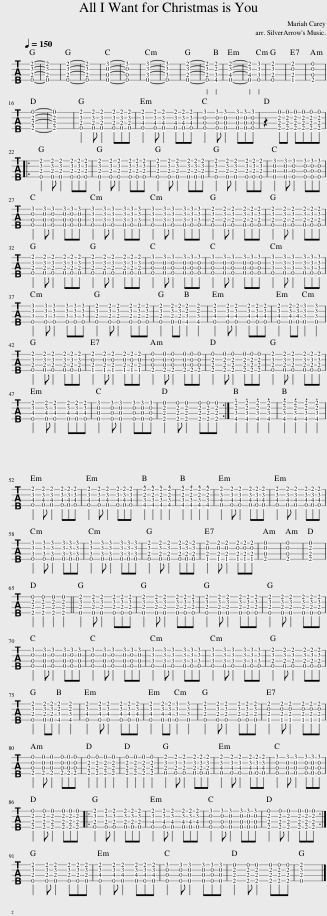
X:1
L:1/8
Q:1/4=150
M:4/4
I:linebreak $
K:C
V:1 tab stafflines=4 strings=G4,C4,E4,A4
V:1
 [!3!D!2!G!4!G!1!B]8- | [!3!D!2!G!4!G!1!B]8 | [!3!D!2!G!4!G!1!B]8- | [!3!D!2!G!4!G!1!B]8 | [!3!C!2!E!4!G!1!c]8- | %5
 [!3!C!2!E!4!G!1!c]8 | [!3!_E!2!G!4!G!1!c]8- | [!3!E!2!G!4!G!1!c]8 | [!3!D!2!G!4!G!1!B]8- | [!3!D!2!G!4!G!1!B]4 [!3!_E!2!^F!4!B!1!B]4 | %10
 [!3!E!2!G!4!G!1!B]8- | [!3!E!2!G!4!G!1!B]4 [!3!_E!2!G!4!G!1!c]4 | [!3!D!2!G!4!G!1!B]8 | [!3!D!2!E!4!^G!1!B]8 | [!3!C!2!E!4!A!1!A]8 |$ %15
 [!3!D!2!^F!4!A!1!A]8- | [!3!D!2!F!4!A!1!A]8 | [!3!D!2!G!4!G!1!B]2 [!3!D!2!G!4!G!1!B] [!3!D!2!G!4!G!1!B]2 [!3!D!2!G!4!G!1!B][!3!D!2!G!4!G!1!B][!3!D!2!G!4!G!1!B] | [!3!E!2!G!4!G!1!B]2 [!3!E!2!G!4!G!1!B] [!3!E!2!G!4!G!1!B]2 [!3!E!2!G!4!G!1!B][!3!E!2!G!4!G!1!B][!3!E!2!G!4!G!1!B] | [!3!C!2!E!4!G!1!c]2 [!3!C!2!E!4!G!1!c] [!3!C!2!E!4!G!1!c]2 [!3!C!2!E!4!G!1!c][!3!C!2!E!4!G!1!c][!3!C!2!E!4!G!1!c] | %20
 x2 [!3!D!2!^F!4!A!1!A][!3!D!2!F!4!A!1!A] [!3!D!2!F!4!A!1!A][!3!D!2!F!4!A!1!A][!3!D!2!F!4!A!1!A][!3!D!2!F!4!A!1!A] |:$ [!3!D!2!G!4!G!1!B]2 [!3!D!2!G!4!G!1!B] [!3!D!2!G!4!G!1!B]2 [!3!D!2!G!4!G!1!B][!3!D!2!G!4!G!1!B][!3!D!2!G!4!G!1!B] | [!3!D!2!G!4!G!1!B]2 [!3!D!2!G!4!G!1!B] [!3!D!2!G!4!G!1!B]2 [!3!D!2!G!4!G!1!B][!3!D!2!G!4!G!1!B][!3!D!2!G!4!G!1!B] | [!3!D!2!G!4!G!1!B]2 [!3!D!2!G!4!G!1!B] [!3!D!2!G!4!G!1!B]2 [!3!D!2!G!4!G!1!B][!3!D!2!G!4!G!1!B][!3!D!2!G!4!G!1!B] | [!3!D!2!G!4!G!1!B]2 [!3!D!2!G!4!G!1!B] [!3!D!2!G!4!G!1!B]2 [!3!D!2!G!4!G!1!B][!3!D!2!G!4!G!1!B][!3!D!2!G!4!G!1!B] | %25
 [!3!C!2!E!4!G!1!c]2 [!3!C!2!E!4!G!1!c] [!3!C!2!E!4!G!1!c]2 [!3!C!2!E!4!G!1!c][!3!C!2!E!4!G!1!c][!3!C!2!E!4!G!1!c] |$ [!3!C!2!E!4!G!1!c]2 [!3!C!2!E!4!G!1!c] [!3!C!2!E!4!G!1!c]2 [!3!C!2!E!4!G!1!c][!3!C!2!E!4!G!1!c][!3!C!2!E!4!G!1!c] | [!3!_E!2!G!4!G!1!c]2 [!3!E!2!G!4!G!1!c] [!3!E!2!G!4!G!1!c]2 [!3!E!2!G!4!G!1!c][!3!E!2!G!4!G!1!c][!3!E!2!G!4!G!1!c] | [!3!_E!2!G!4!G!1!c]2 [!3!E!2!G!4!G!1!c] [!3!E!2!G!4!G!1!c]2 [!3!E!2!G!4!G!1!c][!3!E!2!G!4!G!1!c][!3!E!2!G!4!G!1!c] | [!3!D!2!G!4!G!1!B]2 [!3!D!2!G!4!G!1!B] [!3!D!2!G!4!G!1!B]2 [!3!D!2!G!4!G!1!B][!3!D!2!G!4!G!1!B][!3!D!2!G!4!G!1!B] | %30
 [!3!D!2!G!4!G!1!B]2 [!3!D!2!G!4!G!1!B] [!3!D!2!G!4!G!1!B]2 [!3!D!2!G!4!G!1!B][!3!D!2!G!4!G!1!B][!3!D!2!G!4!G!1!B] |$ [!3!D!2!G!4!G!1!B]2 [!3!D!2!G!4!G!1!B] [!3!D!2!G!4!G!1!B]2 [!3!D!2!G!4!G!1!B][!3!D!2!G!4!G!1!B][!3!D!2!G!4!G!1!B] | [!3!D!2!G!4!G!1!B]2 [!3!D!2!G!4!G!1!B] [!3!D!2!G!4!G!1!B]2 [!3!D!2!G!4!G!1!B][!3!D!2!G!4!G!1!B][!3!D!2!G!4!G!1!B] | [!3!C!2!E!4!G!1!c]2 [!3!C!2!E!4!G!1!c] [!3!C!2!E!4!G!1!c]2 [!3!C!2!E!4!G!1!c][!3!C!2!E!4!G!1!c][!3!C!2!E!4!G!1!c] | [!3!C!2!E!4!G!1!c]2 [!3!C!2!E!4!G!1!c] [!3!C!2!E!4!G!1!c]2 [!3!C!2!E!4!G!1!c][!3!C!2!E!4!G!1!c][!3!C!2!E!4!G!1!c] | %35
 [!3!_E!2!G!4!G!1!c]2 [!3!E!2!G!4!G!1!c] [!3!E!2!G!4!G!1!c]2 [!3!E!2!G!4!G!1!c][!3!E!2!G!4!G!1!c][!3!E!2!G!4!G!1!c] |$ [!3!_E!2!G!4!G!1!c]2 [!3!E!2!G!4!G!1!c] [!3!E!2!G!4!G!1!c]2 [!3!E!2!G!4!G!1!c][!3!E!2!G!4!G!1!c][!3!E!2!G!4!G!1!c] | [!3!D!2!G!4!G!1!B]2 [!3!D!2!G!4!G!1!B] [!3!D!2!G!4!G!1!B]2 [!3!D!2!G!4!G!1!B][!3!D!2!G!4!G!1!B][!3!D!2!G!4!G!1!B] | [!3!D!2!G!4!G!1!B]2 [!3!D!2!G!4!G!1!B][!3!D!2!G!4!G!1!B] [!3!_E!2!^F!4!B!1!B]2 [!3!E!2!F!4!B!1!B]2 | [!3!E!2!G!4!G!1!B]2 [!3!E!2!G!4!G!1!B] [!3!E!2!G!4!G!1!B]2 [!3!E!2!G!4!G!1!B][!3!E!2!G!4!G!1!B][!3!E!2!G!4!G!1!B] | %40
 [!3!E!2!G!4!G!1!B]2 [!3!E!2!G!4!G!1!B][!3!E!2!G!4!G!1!B] [!3!_E!2!G!4!G!1!c]2 [!3!E!2!G!4!G!1!c]2 |$ [!3!D!2!G!4!G!1!B]2 [!3!D!2!G!4!G!1!B] [!3!D!2!G!4!G!1!B]2 [!3!D!2!G!4!G!1!B][!3!D!2!G!4!G!1!B][!3!D!2!G!4!G!1!B] | [!3!D!2!E!4!^G!1!B]2 [!3!D!2!E!4!G!1!B] [!3!D!2!E!4!G!1!B]2 [!3!D!2!E!4!G!1!B][!3!D!2!E!4!G!1!B][!3!D!2!E!4!G!1!B] | [!3!C!2!E!4!A!1!A]2 [!3!C!2!E!4!A!1!A] [!3!C!2!E!4!A!1!A]2 [!3!C!2!E!4!A!1!A][!3!C!2!E!4!A!1!A][!3!C!2!E!4!A!1!A] | [!3!D!2!^F!4!A!1!A]2 [!3!D!2!F!4!A!1!A] [!3!D!2!F!4!A!1!A]2 [!3!D!2!F!4!A!1!A][!3!D!2!F!4!A!1!A][!3!D!2!F!4!A!1!A] | %45
 [!3!D!2!G!4!G!1!B]2 [!3!D!2!G!4!G!1!B] [!3!D!2!G!4!G!1!B]2 [!3!D!2!G!4!G!1!B][!3!D!2!G!4!G!1!B][!3!D!2!G!4!G!1!B] |$ [!3!E!2!G!4!G!1!B]2 [!3!E!2!G!4!G!1!B] [!3!E!2!G!4!G!1!B]2 [!3!E!2!G!4!G!1!B][!3!E!2!G!4!G!1!B][!3!E!2!G!4!G!1!B] | [!3!C!2!E!4!G!1!c]2 [!3!C!2!E!4!G!1!c] [!3!C!2!E!4!G!1!c]2 [!3!C!2!E!4!G!1!c][!3!C!2!E!4!G!1!c][!3!C!2!E!4!G!1!c] | [!3!D!2!^F!4!A!1!A]2 [!3!D!2!F!4!A!1!A] [!3!D!2!F!4!A!1!A]2 [!3!D!2!F!4!A!1!A][!3!D!2!F!4!A!1!A][!3!D!2!F!4!A!1!A] :| .[!3!_E!2!^F!4!B!1!B]2 .[!3!E!2!F!4!B!1!B]2 .[!3!E!2!F!4!B!1!B]2 .[!3!E!2!F!4!B!1!B]2 | %50
 .[!3!_E!2!^F!4!B!1!B]2 .[!3!E!2!F!4!B!1!B]2 .[!3!E!2!F!4!B!1!B]2 .[!3!E!2!F!4!B!1!B]2 |$ [!3!E!2!G!4!G!1!B]2 [!3!E!2!G!4!G!1!B] [!3!E!2!G!4!G!1!B]2 [!3!E!2!G!4!G!1!B][!3!E!2!G!4!G!1!B][!3!E!2!G!4!G!1!B] | [!3!E!2!G!4!G!1!B]2 [!3!E!2!G!4!G!1!B] [!3!E!2!G!4!G!1!B]2 [!3!E!2!G!4!G!1!B][!3!E!2!G!4!G!1!B][!3!E!2!G!4!G!1!B] | .[!3!_E!2!^F!4!B!1!B]2 .[!3!E!2!F!4!B!1!B]2 .[!3!E!2!F!4!B!1!B]2 .[!3!E!2!F!4!B!1!B]2 | .[!3!_E!2!^F!4!B!1!B]2 .[!3!E!2!F!4!B!1!B]2 .[!3!E!2!F!4!B!1!B]2 .[!3!E!2!F!4!B!1!B]2 | %55
 [!3!E!2!G!4!G!1!B]2 [!3!E!2!G!4!G!1!B] [!3!E!2!G!4!G!1!B]2 [!3!E!2!G!4!G!1!B][!3!E!2!G!4!G!1!B][!3!E!2!G!4!G!1!B] | [!3!E!2!G!4!G!1!B]2 [!3!E!2!G!4!G!1!B] [!3!E!2!G!4!G!1!B]2 [!3!E!2!G!4!G!1!B][!3!E!2!G!4!G!1!B][!3!E!2!G!4!G!1!B] |$ [!3!_E!2!G!4!G!1!c]2 [!3!E!2!G!4!G!1!c] [!3!E!2!G!4!G!1!c]2 [!3!E!2!G!4!G!1!c][!3!E!2!G!4!G!1!c][!3!E!2!G!4!G!1!c] | [!3!_E!2!G!4!G!1!c]2 [!3!E!2!G!4!G!1!c] [!3!E!2!G!4!G!1!c]2 [!3!E!2!G!4!G!1!c][!3!E!2!G!4!G!1!c][!3!E!2!G!4!G!1!c] | [!3!D!2!G!4!G!1!B]2 [!3!D!2!G!4!G!1!B] [!3!D!2!G!4!G!1!B]2 [!3!D!2!G!4!G!1!B][!3!D!2!G!4!G!1!B][!3!D!2!G!4!G!1!B] | %60
 [!3!D!2!E!4!^G!1!B]2 [!3!D!2!E!4!G!1!B] [!3!D!2!E!4!G!1!B]2 [!3!D!2!E!4!G!1!B][!3!D!2!E!4!G!1!B][!3!D!2!E!4!G!1!B] | [!3!C!2!E!4!A!1!A]8 | [!3!C!2!E!4!A!1!A]8 | [!3!D!2!^F!4!A!1!A]8 |$ [!3!D!2!^F!4!A!1!A]2 [!3!D!2!F!4!A!1!A]2 [!3!D!2!F!4!A!1!A]2 [!3!D!2!F!4!A!1!A]2 || %65
 [!3!D!2!G!4!G!1!B]2 [!3!D!2!G!4!G!1!B] [!3!D!2!G!4!G!1!B]2 [!3!D!2!G!4!G!1!B][!3!D!2!G!4!G!1!B][!3!D!2!G!4!G!1!B] | [!3!D!2!G!4!G!1!B]2 [!3!D!2!G!4!G!1!B] [!3!D!2!G!4!G!1!B]2 [!3!D!2!G!4!G!1!B][!3!D!2!G!4!G!1!B][!3!D!2!G!4!G!1!B] | [!3!D!2!G!4!G!1!B]2 [!3!D!2!G!4!G!1!B] [!3!D!2!G!4!G!1!B]2 [!3!D!2!G!4!G!1!B][!3!D!2!G!4!G!1!B][!3!D!2!G!4!G!1!B] | [!3!D!2!G!4!G!1!B]2 [!3!D!2!G!4!G!1!B] [!3!D!2!G!4!G!1!B]2 [!3!D!2!G!4!G!1!B][!3!D!2!G!4!G!1!B][!3!D!2!G!4!G!1!B] |$ [!3!C!2!E!4!G!1!c]2 [!3!C!2!E!4!G!1!c] [!3!C!2!E!4!G!1!c]2 [!3!C!2!E!4!G!1!c][!3!C!2!E!4!G!1!c][!3!C!2!E!4!G!1!c] | %70
 [!3!C!2!E!4!G!1!c]2 [!3!C!2!E!4!G!1!c] [!3!C!2!E!4!G!1!c]2 [!3!C!2!E!4!G!1!c][!3!C!2!E!4!G!1!c][!3!C!2!E!4!G!1!c] | [!3!_E!2!G!4!G!1!c]2 [!3!E!2!G!4!G!1!c] [!3!E!2!G!4!G!1!c]2 [!3!E!2!G!4!G!1!c][!3!E!2!G!4!G!1!c][!3!E!2!G!4!G!1!c] | [!3!_E!2!G!4!G!1!c]2 [!3!E!2!G!4!G!1!c] [!3!E!2!G!4!G!1!c]2 [!3!E!2!G!4!G!1!c][!3!E!2!G!4!G!1!c][!3!E!2!G!4!G!1!c] | [!3!D!2!G!4!G!1!B]2 [!3!D!2!G!4!G!1!B] [!3!D!2!G!4!G!1!B]2 [!3!D!2!G!4!G!1!B][!3!D!2!G!4!G!1!B][!3!D!2!G!4!G!1!B] |$ [!3!D!2!G!4!G!1!B]2 [!3!D!2!G!4!G!1!B][!3!D!2!G!4!G!1!B] [!3!_E!2!^F!4!B!1!B]2 [!3!E!2!F!4!B!1!B]2 | %75
 [!3!E!2!G!4!G!1!B]2 [!3!E!2!G!4!G!1!B] [!3!E!2!G!4!G!1!B]2 [!3!E!2!G!4!G!1!B][!3!E!2!G!4!G!1!B][!3!E!2!G!4!G!1!B] | [!3!E!2!G!4!G!1!B]2 [!3!E!2!G!4!G!1!B][!3!E!2!G!4!G!1!B] [!3!_E!2!G!4!G!1!c]2 [!3!E!2!G!4!G!1!c]2 | [!3!D!2!G!4!G!1!B]2 [!3!D!2!G!4!G!1!B] [!3!D!2!G!4!G!1!B]2 [!3!D!2!G!4!G!1!B][!3!D!2!G!4!G!1!B][!3!D!2!G!4!G!1!B] | [!3!D!2!E!4!^G!1!B]2 [!3!D!2!E!4!G!1!B] [!3!D!2!E!4!G!1!B]2 [!3!D!2!E!4!G!1!B][!3!D!2!E!4!G!1!B][!3!D!2!E!4!G!1!B] |$ [!3!C!2!E!4!A!1!A]2 [!3!C!2!E!4!A!1!A] [!3!C!2!E!4!A!1!A]2 [!3!C!2!E!4!A!1!A][!3!C!2!E!4!A!1!A][!3!C!2!E!4!A!1!A] | %80
 [!3!D!2!^F!4!A!1!A]2 [!3!D!2!F!4!A!1!A]2 [!3!D!2!F!4!A!1!A]2 [!3!D!2!F!4!A!1!A]2 | [!3!D!2!^F!4!A!1!A]2 [!3!D!2!F!4!A!1!A]2 [!3!D!2!F!4!A!1!A]2 [!3!D!2!F!4!A!1!A]2 | [!3!D!2!G!4!G!1!B]2 [!3!D!2!G!4!G!1!B] [!3!D!2!G!4!G!1!B]2 [!3!D!2!G!4!G!1!B][!3!D!2!G!4!G!1!B][!3!D!2!G!4!G!1!B] | [!3!E!2!G!4!G!1!B]2 [!3!E!2!G!4!G!1!B] [!3!E!2!G!4!G!1!B]2 [!3!E!2!G!4!G!1!B][!3!E!2!G!4!G!1!B][!3!E!2!G!4!G!1!B] | [!3!C!2!E!4!G!1!c]2 [!3!C!2!E!4!G!1!c] [!3!C!2!E!4!G!1!c]2 [!3!C!2!E!4!G!1!c][!3!C!2!E!4!G!1!c][!3!C!2!E!4!G!1!c] |$ %85
 [!3!D!2!^F!4!A!1!A]2 [!3!D!2!F!4!A!1!A] [!3!D!2!F!4!A!1!A]2 [!3!D!2!F!4!A!1!A][!3!D!2!F!4!A!1!A][!3!D!2!F!4!A!1!A] |: [!3!D!2!G!4!G!1!B]2 [!3!D!2!G!4!G!1!B] [!3!D!2!G!4!G!1!B]2 [!3!D!2!G!4!G!1!B][!3!D!2!G!4!G!1!B][!3!D!2!G!4!G!1!B] | [!3!E!2!G!4!G!1!B]2 [!3!E!2!G!4!G!1!B] [!3!E!2!G!4!G!1!B]2 [!3!E!2!G!4!G!1!B][!3!E!2!G!4!G!1!B][!3!E!2!G!4!G!1!B] | [!3!C!2!E!4!G!1!c]2 [!3!C!2!E!4!G!1!c] [!3!C!2!E!4!G!1!c]2 [!3!C!2!E!4!G!1!c][!3!C!2!E!4!G!1!c][!3!C!2!E!4!G!1!c] | [!3!D!2!^F!4!A!1!A]2 [!3!D!2!F!4!A!1!A] [!3!D!2!F!4!A!1!A]2 [!3!D!2!F!4!A!1!A][!3!D!2!F!4!A!1!A][!3!D!2!F!4!A!1!A] :|$ %90
 [!3!D!2!G!4!G!1!B]2 [!3!D!2!G!4!G!1!B] [!3!D!2!G!4!G!1!B]2 [!3!D!2!G!4!G!1!B][!3!D!2!G!4!G!1!B][!3!D!2!G!4!G!1!B] | [!3!E!2!G!4!G!1!B]2 [!3!E!2!G!4!G!1!B] [!3!E!2!G!4!G!1!B]2 [!3!E!2!G!4!G!1!B][!3!E!2!G!4!G!1!B][!3!E!2!G!4!G!1!B] | [!3!C!2!E!4!G!1!c]2 [!3!C!2!E!4!G!1!c] [!3!C!2!E!4!G!1!c]2 [!3!C!2!E!4!G!1!c][!3!C!2!E!4!G!1!c][!3!C!2!E!4!G!1!c] | [!3!D!2!^F!4!A!1!A]2 [!3!D!2!F!4!A!1!A] [!3!D!2!F!4!A!1!A]2 [!3!D!2!F!4!A!1!A][!3!D!2!F!4!A!1!A][!3!D!2!F!4!A!1!A] | [!3!D!2!G!4!G!1!B]8 |] %95
